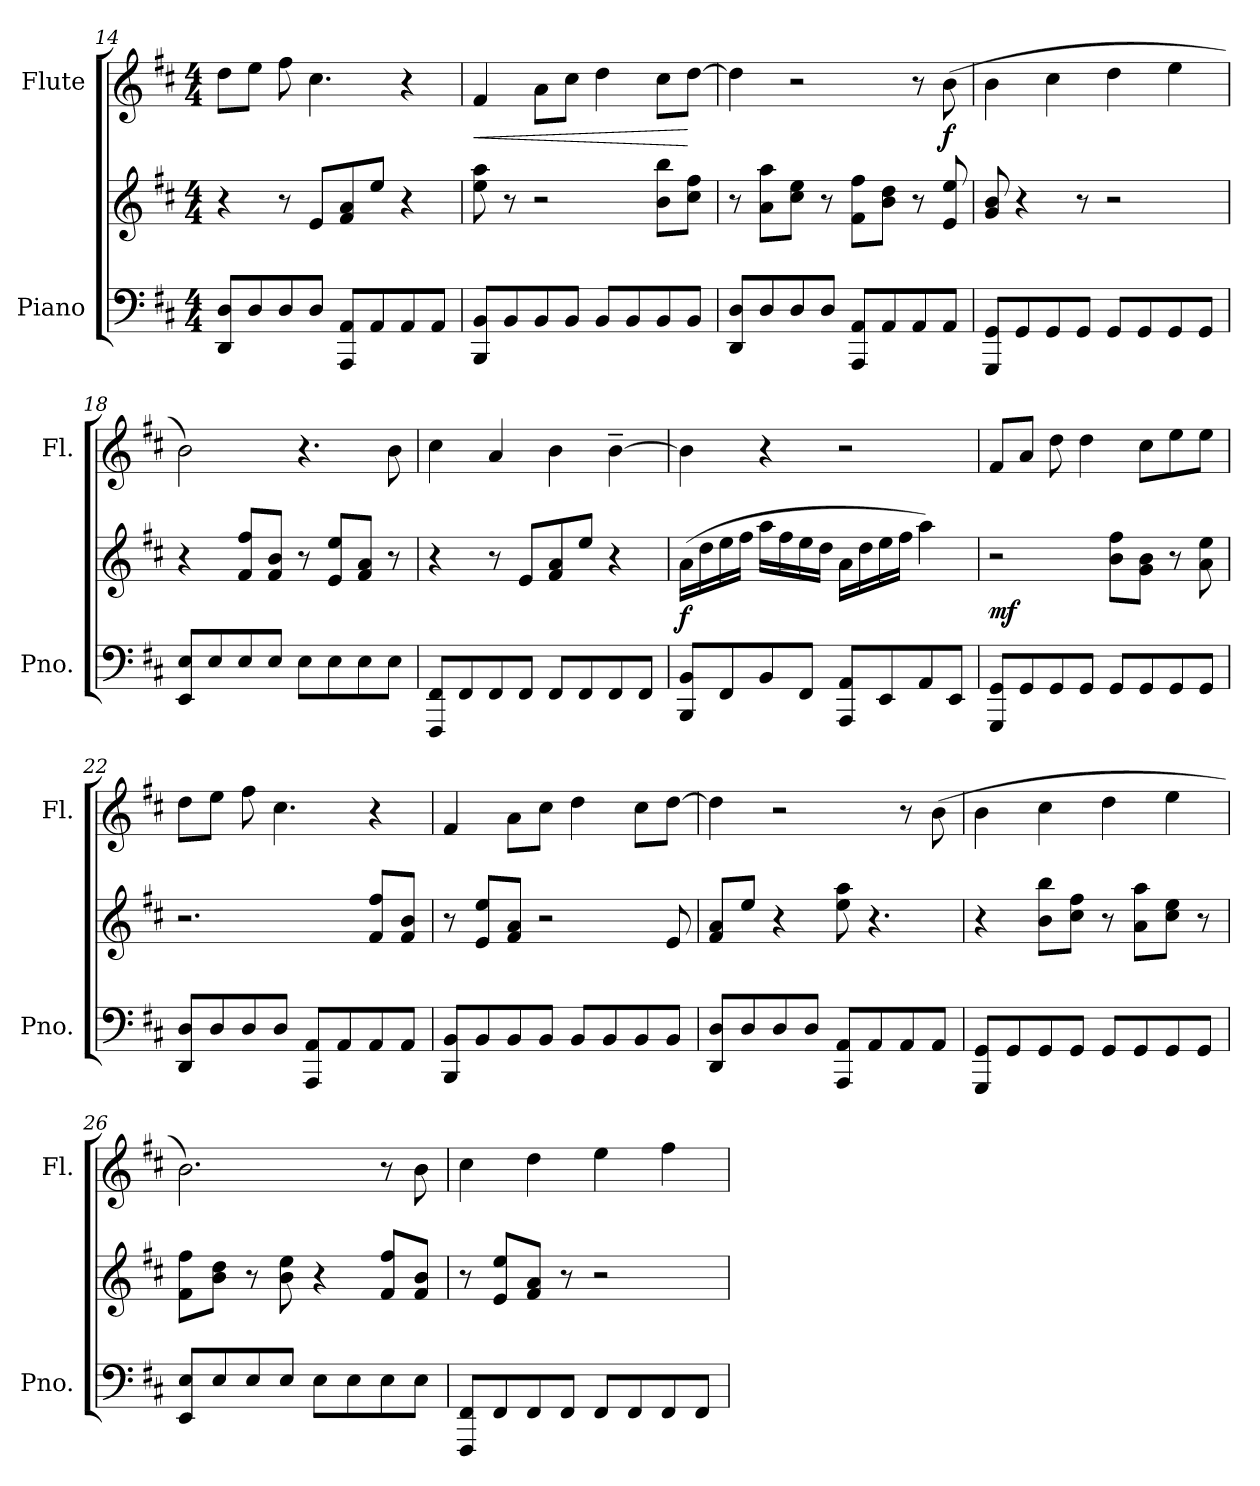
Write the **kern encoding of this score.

**kern	**kern	**dynam	**kern	**dynam
*part2	*part2	*part2	*part1	*part1
*staff3	*staff2	*staff2/3	*staff1	*staff1
*I"Piano	*	*	*I"Flute	*
*I'Pno.	*	*	*I'Fl.	*
*clefF4	*clefG2	*	*clefG2	*
*k[f#c#]	*k[f#c#]	*	*k[f#c#]	*
*D:	*D:	*	*D:	*
*M4/4	*M4/4	*	*M4/4	*
=14	=14	=14	=14	=14
8DDi/ 8DiL	4r	.	8ddi\L	.
8Di/	.	.	8eei\J	.
8Di/	8r	.	8ff#i\	.
8Di/J	8ei/L	.	4.cc#i\	.
8AAAi/ 8AAiL	8f#i/ 8ai	.	.	.
8AAi/	8eei/J	.	.	.
8AAi/	4r	.	4r	.
8AAi/J	.	.	.	.
!!LO:LB:g=z
=15	=15	=15	=15	=15
!	!	!	!	!LO:HP:b
8BBBi/ 8BBiL	8eei\ 8aai	.	4f#i/	<
8BBi/	8r	.	.	.
8BBi/	2r	.	8ai\L	.
8BBi/J	.	.	8cc#i\J	.
8BBi/L	.	.	4ddi\	.
8BBi/	.	.	.	.
8BBi/	8bi\ 8bbiL	.	8cc#i\L	.
8BBi/J	8cc#i\ 8ff#iJ	.	[8ddi\J	[
=16	=16	=16	=16	=16
8DDi/ 8DiL	8r	.	4ddi\]	.
8Di/	8ai\ 8aaiL	.	.	.
8Di/	8cc#i\ 8eeiJ	.	2r	.
8Di/J	8r	.	.	.
8AAAi/ 8AAiL	8f#i\ 8ff#iL	.	.	.
8AAi/	8bi\ 8ddiJ	.	.	.
8AAi/	8r	.	8r	.
8AAi/J	8ei/ 8eei	.	(8bi\	f
=17	=17	=17	=17	=17
8GGGi/ 8GGiL	8gi/ 8bi	.	4bi\	.
8GGi/	4r	.	.	.
8GGi/	.	.	4cc#i\	.
8GGi/J	8r	.	.	.
8GGi/L	2r	.	4ddi\	.
8GGi/	.	.	.	.
8GGi/	.	.	4eei\	.
8GGi/J	.	.	.	.
=18	=18	=18	=18	=18
8EEi/ 8EiL	4r	.	2bi\)	.
8Ei/	.	.	.	.
8Ei/	8f#i/ 8ff#iL	.	.	.
8Ei/J	8f#i/ 8biJ	.	.	.
8Ei\L	8r	.	4.r	.
8Ei\	8ei/ 8eeiL	.	.	.
8Ei\	8f#i/ 8aiJ	.	.	.
8Ei\J	8r	.	8bi\	.
!!LO:PB:g=z
=19	=19	=19	=19	=19
8FFF#i/ 8FF#iL	4r	.	4cc#i\	.
8FF#i/	.	.	.	.
8FF#i/	8r	.	4ai/	.
8FF#i/J	8ei/L	.	.	.
8FF#i/L	8f#i/ 8ai	.	4bi\	.
8FF#i/	8eei/J	.	.	.
8FF#i/	4r	.	[4b~i\	.
8FF#i/J	.	.	.	.
=20	=20	=20	=20	=20
8BBBi/ 8BBiL	(16ai\LL	f	4bi\]	.
.	16ddi\	.	.	.
8FF#i/	16eei\	.	.	.
.	16ff#i\JJ	.	.	.
8BBi/	16aai\LL	.	4r	.
.	16ff#i\	.	.	.
8FF#i/J	16eei\	.	.	.
.	16ddi\JJ	.	.	.
8AAAi/ 8AAiL	16ai\LL	.	2r	.
.	16ddi\	.	.	.
8EEi/	16eei\	.	.	.
.	16ff#i\JJ	.	.	.
8AAi/	4aai\)	.	.	.
8EEi/J	.	.	.	.
=21	=21	=21	=21	=21
8GGGi/ 8GGiL	2r	mf	8f#i/L	.
8GGi/	.	.	8ai/J	.
8GGi/	.	.	8ddi\	.
8GGi/J	.	.	4ddi\	.
8GGi/L	8bi\ 8ff#iL	.	.	.
8GGi/	8gi\ 8biJ	.	8cc#i\L	.
8GGi/	8r	.	8eei\	.
8GGi/J	8ai\ 8eei	.	8eei\J	.
=22	=22	=22	=22	=22
8DDi/ 8DiL	2.r	.	8ddi\L	.
8Di/	.	.	8eei\J	.
8Di/	.	.	8ff#i\	.
8Di/J	.	.	4.cc#i\	.
8AAAi/ 8AAiL	.	.	.	.
8AAi/	.	.	.	.
8AAi/	8f#i/ 8ff#iL	.	4r	.
8AAi/J	8f#i/ 8biJ	.	.	.
!!LO:LB:g=z
=23	=23	=23	=23	=23
8BBBi/ 8BBiL	8r	.	4f#i/	.
8BBi/	8ei/ 8eeiL	.	.	.
8BBi/	8f#i/ 8aiJ	.	8ai\L	.
8BBi/J	2r	.	8cc#i\J	.
8BBi/L	.	.	4ddi\	.
8BBi/	.	.	.	.
8BBi/	.	.	8cc#i\L	.
8BBi/J	8ei/	.	[8ddi\J	.
=24	=24	=24	=24	=24
8DDi/ 8DiL	8f#i/ 8aiL	.	4ddi\]	.
8Di/	8eei/J	.	.	.
8Di/	4r	.	2r	.
8Di/J	.	.	.	.
8AAAi/ 8AAiL	8eei\ 8aai	.	.	.
8AAi/	4.r	.	.	.
8AAi/	.	.	8r	.
8AAi/J	.	.	(8bi\	.
=25	=25	=25	=25	=25
8GGGi/ 8GGiL	4r	.	4bi\	.
8GGi/	.	.	.	.
8GGi/	8bi\ 8bbiL	.	4cc#i\	.
8GGi/J	8cc#i\ 8ff#iJ	.	.	.
8GGi/L	8r	.	4ddi\	.
8GGi/	8ai\ 8aaiL	.	.	.
8GGi/	8cc#i\ 8eeiJ	.	4eei\	.
8GGi/J	8r	.	.	.
=26	=26	=26	=26	=26
8EEi/ 8EiL	8f#i\ 8ff#iL	.	2.bi\)	.
8Ei/	8bi\ 8ddiJ	.	.	.
8Ei/	8r	.	.	.
8Ei/J	8bi\ 8eei	.	.	.
8Ei\L	4r	.	.	.
8Ei\	.	.	.	.
8Ei\	8f#i/ 8ff#iL	.	8r	.
8Ei\J	8f#i/ 8biJ	.	8bi\	.
!!LO:LB:g=z
=27	=27	=27	=27	=27
8FFF#i/ 8FF#iL	8r	.	4cc#i\	.
8FF#i/	8ei/ 8eeiL	.	.	.
8FF#i/	8f#i/ 8aiJ	.	4ddi\	.
8FF#i/J	8r	.	.	.
8FF#i/L	2r	.	4eei\	.
8FF#i/	.	.	.	.
8FF#i/	.	.	4ff#i\	.
8FF#i/J	.	.	.	.
=	=	=	=	=
*-	*-	*-	*-	*-
